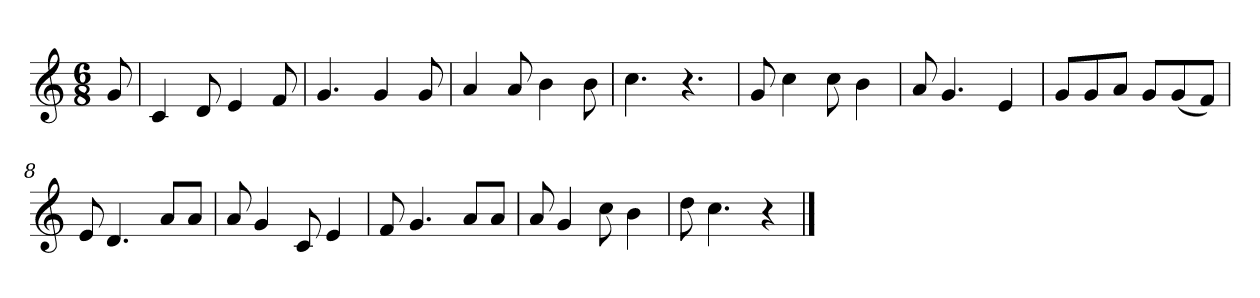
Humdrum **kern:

**kern
*part1
*staff1
*k[]
*M6/8
*MM120
=
8g
=1
4c
8d
4e
8f
=2
4.g
4g
8g
=3
4a
8a
4b
8b
=4
4.cc
4.r
=5
8g
4cc
8cc
4b
=6
8a
4.g
4e
=7
8gL
8g
8aJ
8gL
(8g
8fJ)
=8
8e
4.d
8aL
8aJ
=9
8a
4g
8c
4e
=10
8f
4.g
8aL
8aJ
=11
8a
4g
8cc
4b
=12
8dd
4.cc
4r
==
*-
